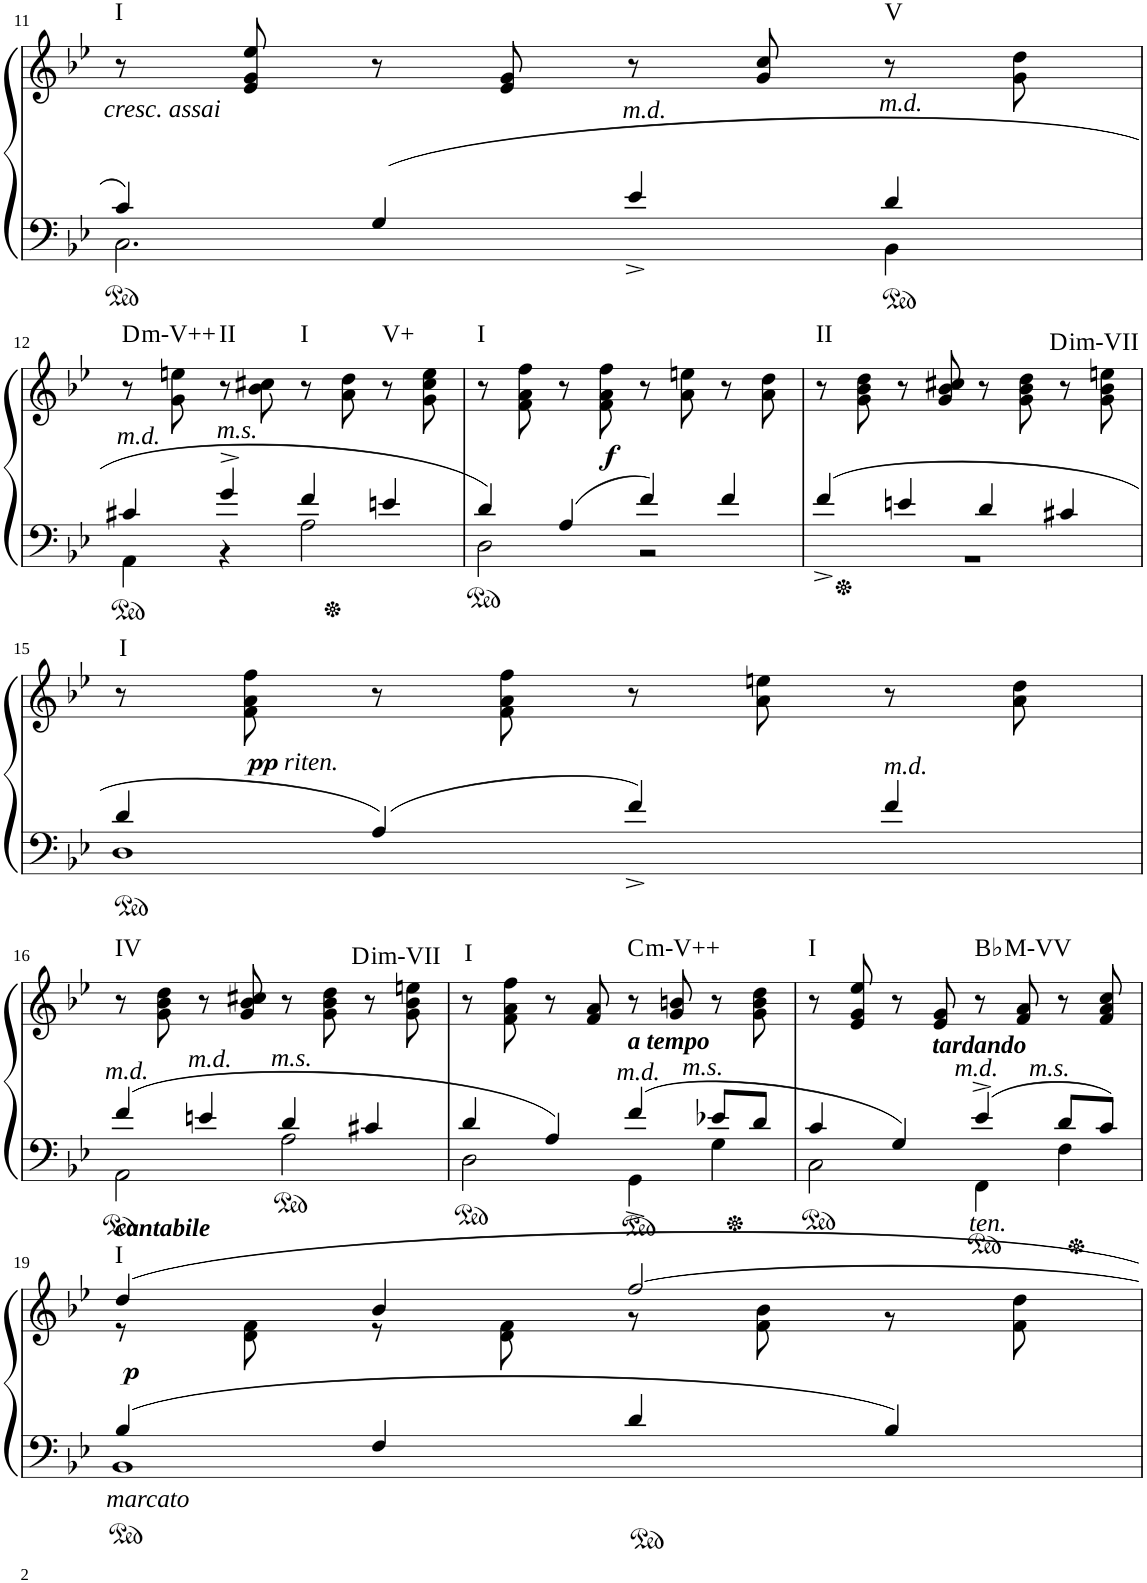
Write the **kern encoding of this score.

**kern	**kern	**dynam	**harte
*part1	*part1	*part1	*part1
*staff2	*staff1	*staff1/2	*
*I"Piano	*	*	*
*I'Pno	*	*	*
!!LO:PB:g=z
*clefF4	*clefG2	*	*
*k[b-e-]	*k[b-e-]	*	*
*M4/4	*M4/4	*	*
*met(c)	*met(c)	*	*
=11	=11	=11	=11
*^	*	*	*
!	!	!LO:TX:b:i:t=cresc. assai	!	!LO:H:kt=I
4c^/	2.C^\	8r	.	N
.	.	8e-/ 8g/ 8ee-/	.	.
4G^/	.	8r	.	.
.	.	8e-/ 8g/	.	.
!LO:TX:a:i:t=m.d.	!	!	!	!
4e-^</	.	8r	.	.
.	.	8g/ 8cc/	.	.
!LO:TX:a:i:t=m.d.	!	!	!	!LO:H:kt=V
4d^/	4BB-^\	8r	.	N
.	.	8g\ 8dd\	.	.
!!LO:LB:g=z
=12	=12	=12	=12	=12
!LO:TX:a:i:t=m.d.	!	!	!	!LO:H:kt=m
4c#X^/	4AA^\	8r	.	D:(b3,#5)
.	.	8g\ 8een\	.	.
!LO:TX:a:i:t=m.s.	!	!	!	!LO:H:kt=II
4g^>/	4r	8r	.	N
.	.	8b-\ 8cc#X\	.	.
!	!	!	!	!LO:H:kt=I
4f^/	2A^\	8r	.	N
.	.	8a\ 8dd\	.	.
!	!	!	!	!LO:H:kt=V+
4en^/	.	8r	.	N
.	.	8g\ 8cc#\ 8ee\	.	.
=13	=13	=13	=13	=13
!	!	!	!	!LO:H:kt=I
4d^/	2D^\	8r	.	N
.	.	8f\ 8a\ 8ff\	.	.
4A^/	.	8r	.	.
!	!	!	!LO:DY:b	!
.	.	8f\ 8a\ 8ff\	f	.
4f^/	2r	8r	.	.
.	.	8a\ 8een\	.	.
4f^/	.	8r	.	.
.	.	8a\ 8dd\	.	.
=14	=14	=14	=14	=14
!	!	!	!	!LO:H:kt=II
4f^</	1r	8r	.	N
.	.	8g\ 8b-\ 8dd\	.	.
4en^/	.	8r	.	.
.	.	8g/ 8b-/ 8cc#X/	.	.
4d^/	.	8r	.	.
.	.	8g\ 8b-\ 8dd\	.	.
4c#X^/	.	8r	.	D:maj
.	.	8g\ 8b-\ 8een\	.	.
!!LO:LB:g=z
=15	=15	=15	=15	=15
!	!	!	!	!LO:H:kt=I
4d^/	1D^	8r	.	N
!	!	!LO:TX:b:t=riten.	!	!
.	.	8f\ 8a\ 8ff\	.	.
4A^/	.	8r	.	.
.	.	8f\ 8a\ 8ff\	.	.
4f^</	.	8r	.	.
.	.	8a\ 8een\	.	.
!LO:TX:a:i:t=m.d.	!	!	!	!
4f^/	.	8r	.	.
.	.	8a\ 8dd\	.	.
!!LO:LB:g=z
=16	=16	=16	=16	=16
!LO:TX:a:i:t=m.d.	!	!	!	!LO:H:kt=IV
4f^/	2AA^\	8r	.	N
.	.	8g\ 8b-\ 8dd\	.	.
!LO:TX:a:i:t=m.d.	!	!	!	!
4en^/	.	8r	.	.
.	.	8g/ 8b-/ 8cc#X/	.	.
!LO:TX:a:i:t=m.s.	!	!	!	!
4d^/	2A^\	8r	.	.
.	.	8g\ 8b-\ 8dd\	.	.
4c#X^/	.	8r	.	D:maj
.	.	8g\ 8b-\ 8een\	.	.
=17	=17	=17	=17	=17
!	!	!	!	!LO:H:kt=I
4d^/	2D^\	8r	.	N
.	.	8f\ 8a\ 8ff\	.	.
4A^/	.	8r	.	.
.	.	8f/ 8a/	.	.
!	!	!LO:TX:b:Bi:t=a tempo	!	!
!LO:TX:a:i:t=m.d.	!	!	!	!LO:H:kt=m
4f^</	4GG^\	8r	.	C:(b3,#5)
.	.	8g/ 8bn/	.	.
!LO:TX:a:i:t=m.s.	!	!	!	!
8e-X^/L	4G^\	8r	.	.
8d^/J	.	8g\ 8b\ 8dd\	.	.
=18	=18	=18	=18	=18
!	!	!	!	!LO:H:kt=I
4c^/	2C^\	8r	.	N
.	.	8e-/ 8g/ 8ee-/	.	.
4G^/	.	8r	.	.
!	!	!LO:TX:b:Bi:t=tardando	!	!
.	.	8e-/ 8g/	.	.
!LO:TX:a:i:t=m.d.	!	!	!	!
!LO:TX:b:i:t=ten.	!	!	!	!LO:H:kt=M
4e-^/	4FF^>\	8r	.	Bb:maj
.	.	8f/ 8a/	.	.
!LO:TX:a:i:t=m.s.	!	!	!	!
8d^/L	4F^\	8r	.	.
8c^/J	.	8f/ 8a/ 8cc/	.	.
!!LO:LB:g=z
=19	=19	=19	=19	=19
*	*	*^	*	*
!	!	!LO:TX:a:Bi:t=cantabile	!	!	!
!LO:TX:b:i:t=marcato	!	!	!	!	!
!	!	!	!	!LO:DY:b	!LO:H:kt=I
4B-^/	1BB-^	4dd^/	8r	p	N
.	.	.	8d\ 8f\	.	.
4F^/	.	4b-^/	8r	.	.
.	.	.	8d\ 8f\	.	.
4d^/	.	[2ff^/	8r	.	.
.	.	.	8f\ 8b-\	.	.
4B-^/	.	.	8r	.	.
.	.	.	8f\ 8dd\	.	.
*v	*v	*	*	*	*
*	*v	*v	*	*
=	=	=	=
*-	*-	*-	*-
